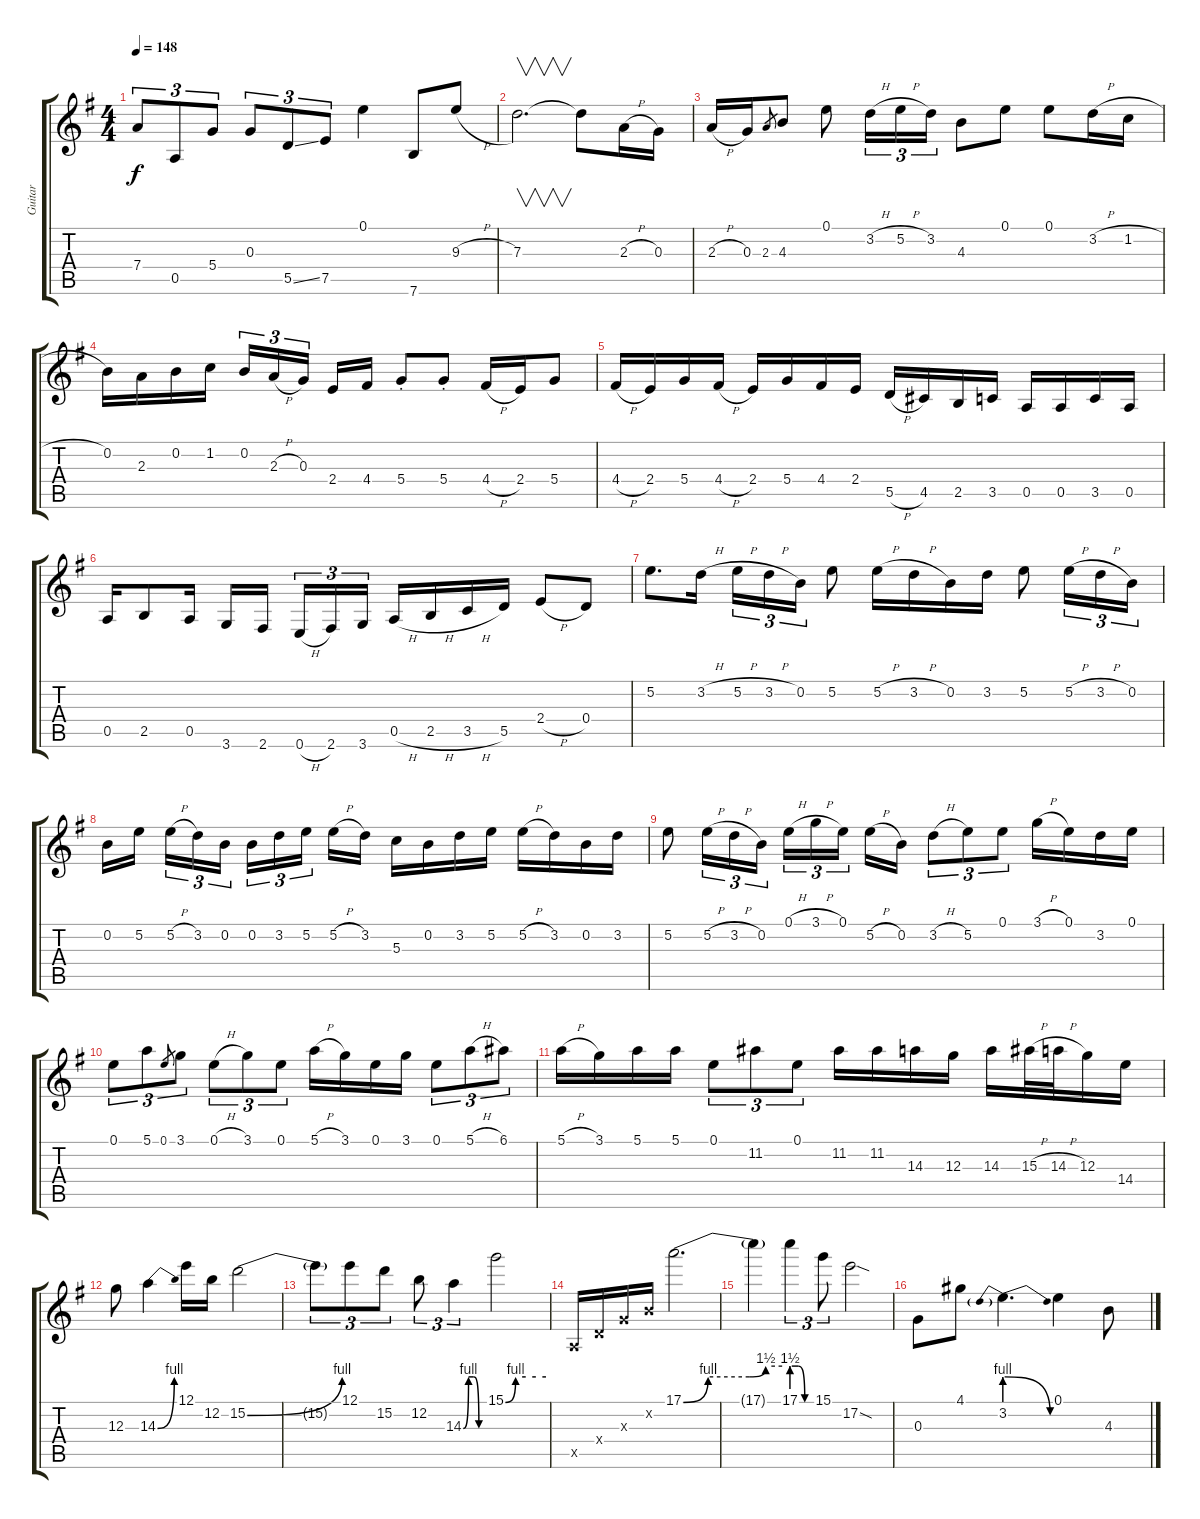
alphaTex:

\track ("Guitar" "Guitar") {instrument overdrivenguitar}
\staff {score tabs}
\tuning (E4 B3 G3 D3 A2 E2) {hide}
\ts (4 4)
\tempo 148
\clef g2
\ks eminor
7.4.8{tu (3 2) dy f} 0.5.8{tu (3 2)} 5.4.8{tu (3 2)} 0.3.8{tu (3 2)} 5.5{ss}.8{tu (3 2)} 7.5.8{tu (3 2)} 0.1.4 7.6.8 9.3{h}.8 |
7.3.2{v d} 7.3{t}.8 2.3{h}.16 0.3.16 |
2.3{h}.16 0.3.16 2.3.8{gr} 4.3.8 0.1.8 3.2{h}.16{tu (3 2)} 5.2{h}.16{tu (3 2)} 3.2.16{tu (3 2)} 4.3.8 0.1.8 0.1.8 3.2{h}.16 1.2{h}.16 |
0.2.16 2.3.16 0.2.16 1.2.16 0.2.16{tu (3 2)} 2.3{h}.16{tu (3 2)} 0.3.16{tu (3 2) beam splitsecondary} 2.4.16 4.4.16 5.4{st}.8 5.4{st}.8 4.4{h}.16 2.4.16 5.4.8 |
4.4{h}.16 2.4.16 5.4.16 4.4{h}.16 2.4.16 5.4.16 4.4.16 2.4.16 5.5{h}.16 4.5.16 2.5.16 3.5.16 0.5.16 0.5.16 3.5.16 0.5.16 |
0.5.16 2.5.8 0.5.16 3.6.16 2.6.16{beam splitsecondary} 0.6{h}.16{tu (3 2)} 2.6.16{tu (3 2)} 3.6.16{tu (3 2)} 0.5{h}.16 2.5{h}.16 3.5{h}.16 5.5.16 2.4{h}.8 0.4.8 |
5.2.8{d} 3.2{h}.16 5.2{h}.16{tu (3 2)} 3.2{h}.16{tu (3 2)} 0.2.16{tu (3 2)} 5.2.8 5.2{h}.16 3.2{h}.16 0.2.16 3.2.16 5.2.8 5.2{h}.16{tu (3 2)} 3.2{h}.16{tu (3 2)} 0.2.16{tu (3 2)} |
0.2.16 5.2.16{beam splitsecondary} 5.2{h}.16{tu (3 2)} 3.2.16{tu (3 2)} 0.2.16{tu (3 2)} 0.2.16{tu (3 2)} 3.2.16{tu (3 2)} 5.2.16{tu (3 2) beam splitsecondary} 5.2{h}.16 3.2.16 5.3.16 0.2.16 3.2.16 5.2.16 5.2{h}.16 3.2.16 0.2.16 3.2.16 |
5.2.8 5.2{h}.16{tu (3 2)} 3.2{h}.16{tu (3 2)} 0.2.16{tu (3 2)} 0.1{h}.16{tu (3 2)} 3.1{h}.16{tu (3 2)} 0.1.16{tu (3 2) beam splitsecondary} 5.2{h}.16 0.2.16 3.2{h}.8{tu (3 2)} 5.2.8{tu (3 2)} 0.1.8{tu (3 2)} 3.1{h}.16 0.1.16 3.2.16 0.1.16 |
0.1.8{tu (3 2)} 5.1.8{tu (3 2)} 0.1.8{gr} 3.1.8{tu (3 2)} 0.1{h}.8{tu (3 2)} 3.1.8{tu (3 2)} 0.1.8{tu (3 2)} 5.1{h}.16 3.1.16 0.1.16 3.1.16 0.1.8{tu (3 2)} 5.1{h}.8{tu (3 2)} 6.1.8{tu (3 2)} |
5.1{h}.16 3.1.16 5.1.16 5.1.16 0.1.8{tu (3 2)} 11.2.8{tu (3 2)} 0.1.8{tu (3 2)} 11.2.16 11.2.16 14.3.16 12.3.16 14.3.16 15.3{h}.32 14.3{h}.32 12.3.16 14.4.16 |
12.3.8 14.3{be (bend 0 0 60 4)}.4 12.1.16 12.2.16 15.2{be (bend 0 0 60 4)}.2 |
15.2{t}.8{tu (3 2)} 12.1.8{tu (3 2)} 15.2.8{tu (3 2)} 12.2.8{tu (3 2)} 14.3{be (custom 0 0 15 4 30 4 45 0 60 0)}.4{tu (3 2)} 15.1{be (custom 0 0 15 4 30 4 45 4 60 4)}.2 |
0.5{x}.16 0.4{x}.16 0.3{x}.16 0.2{x}.16 17.1{be (custom 0 0 15 4 40 4 50 6 60 6)}.2{d} |
17.1{t}.4{volume 0} 17.1{be (custom 0 6 20 6 40 0 60 0)}.4{tu (3 2)} 15.1.8{tu (3 2)} 17.2{sod}.2 |
0.3.8 4.1.8 3.2{be (prebendrelease 0 4 60 0)}.4{d} 0.1.4 4.3.8
